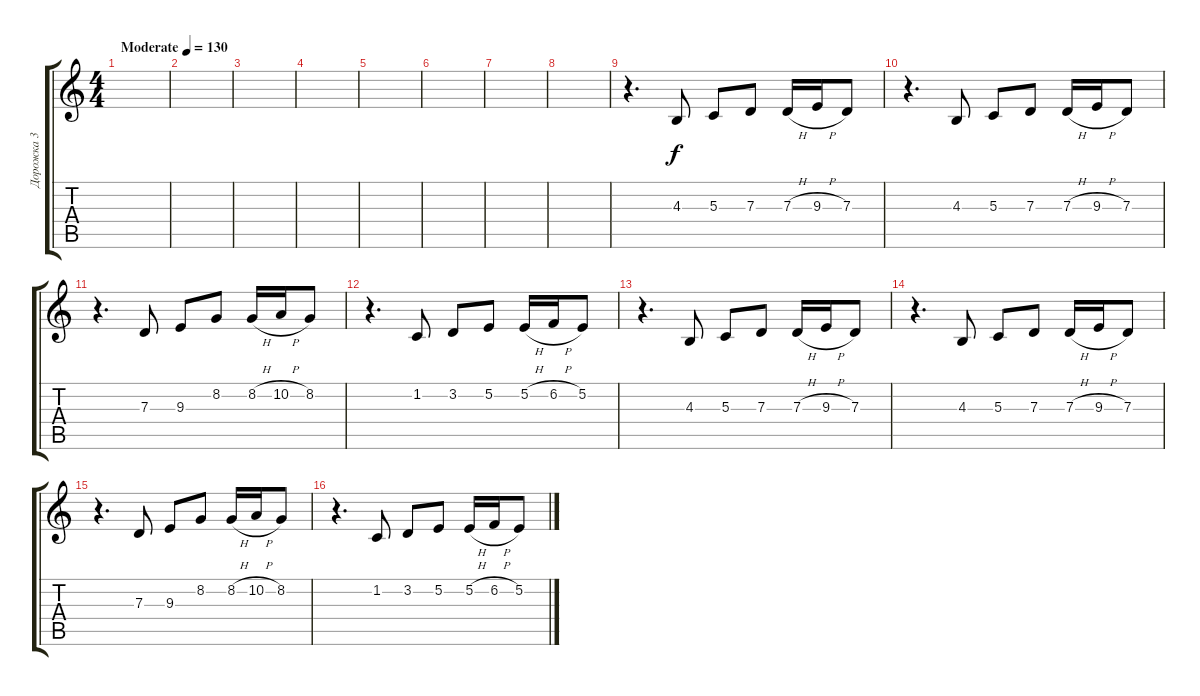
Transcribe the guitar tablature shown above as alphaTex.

\track ("Дорожка 3" "Дорожка 3") {instrument lead2sawtooth}
\staff {score tabs}
\tuning (E4 B3 G3 D3 A2 E2) {hide}
\ts (4 4)
\tempo (130 "Moderate")
\clef g2
\ks c
|
|
|
|
|
|
|
|
r.4{d} 4.3.8 5.3.8 7.3.8 7.3{h}.16 9.3{h}.16 7.3.8 |
r.4{d} 4.3.8 5.3.8 7.3.8 7.3{h}.16 9.3{h}.16 7.3.8 |
r.4{d} 7.3.8 9.3.8 8.2.8 8.2{h}.16 10.2{h}.16 8.2.8 |
r.4{d} 1.2.8 3.2.8 5.2.8 5.2{h}.16 6.2{h}.16 5.2.8 |
r.4{d} 4.3.8 5.3.8 7.3.8 7.3{h}.16 9.3{h}.16 7.3.8 |
r.4{d} 4.3.8 5.3.8 7.3.8 7.3{h}.16 9.3{h}.16 7.3.8 |
r.4{d} 7.3.8 9.3.8 8.2.8 8.2{h}.16 10.2{h}.16 8.2.8 |
r.4{d} 1.2.8 3.2.8 5.2.8 5.2{h}.16 6.2{h}.16 5.2.8
